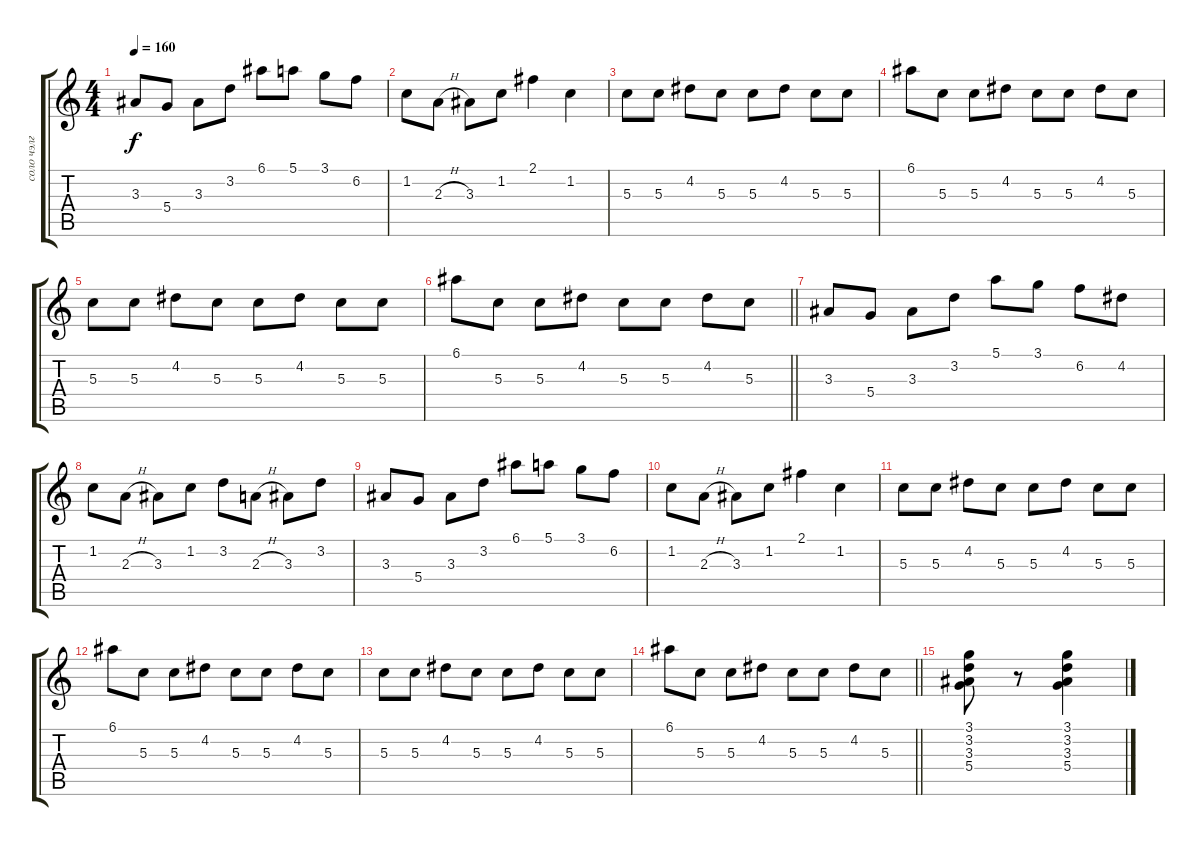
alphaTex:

\track ("соло чэлг" "соло чэлг") {instrument electricguitarclean}
\staff {score tabs}
\tuning (E4 B3 G3 D3 A2 E2) {hide}
\ts (4 4)
\tempo 160
\clef g2
\ks c
3.3.8{dy f} 5.4.8 3.3.8 3.2.8 6.1.8 5.1.8 3.1.8 6.2.8 |
1.2.8 2.3{h}.8 3.3.8 1.2.8 2.1.4 1.2.4 |
5.3.8 5.3.8 4.2.8 5.3.8 5.3.8 4.2.8 5.3.8 5.3.8 |
6.1.8 5.3.8 5.3.8 4.2.8 5.3.8 5.3.8 4.2.8 5.3.8 |
5.3.8 5.3.8 4.2.8 5.3.8 5.3.8 4.2.8 5.3.8 5.3.8 |
\barLineRight lightlight
6.1.8 5.3.8 5.3.8 4.2.8 5.3.8 5.3.8 4.2.8 5.3.8 |
3.3.8 5.4.8 3.3.8 3.2.8 5.1.8 3.1.8 6.2.8 4.2.8 |
1.2.8 2.3{h}.8 3.3.8 1.2.8 3.2.8 2.3{h}.8 3.3.8 3.2.8 |
3.3.8 5.4.8 3.3.8 3.2.8 6.1.8 5.1.8 3.1.8 6.2.8 |
1.2.8 2.3{h}.8 3.3.8 1.2.8 2.1.4 1.2.4 |
5.3.8 5.3.8 4.2.8 5.3.8 5.3.8 4.2.8 5.3.8 5.3.8 |
6.1.8 5.3.8 5.3.8 4.2.8 5.3.8 5.3.8 4.2.8 5.3.8 |
5.3.8 5.3.8 4.2.8 5.3.8 5.3.8 4.2.8 5.3.8 5.3.8 |
\barLineRight lightlight
6.1.8 5.3.8 5.3.8 4.2.8 5.3.8 5.3.8 4.2.8 5.3.8 |
(3.1 3.2 3.3 5.4).8 r.8 (3.1 3.2 3.3 5.4).4
